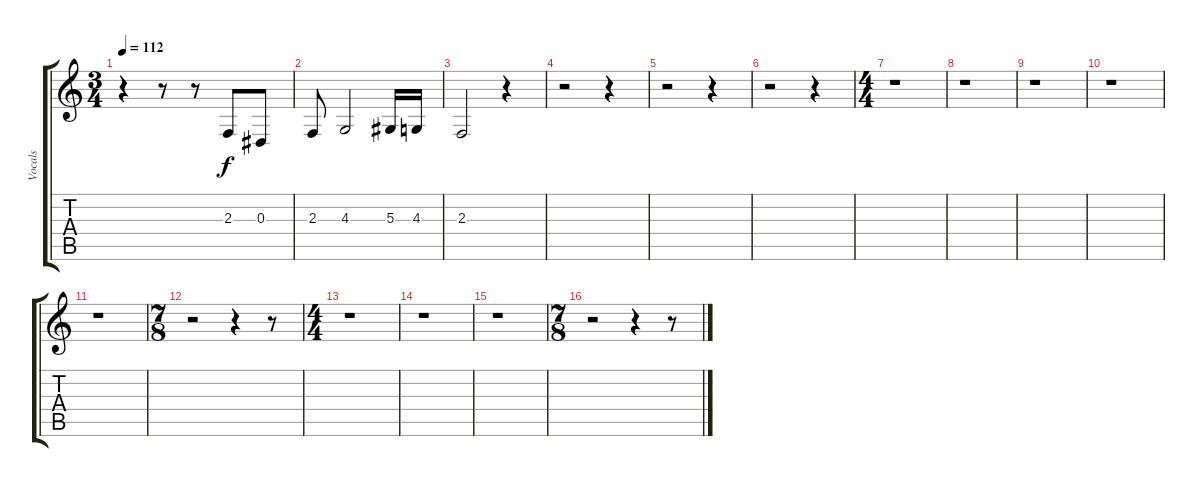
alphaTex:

\track ("Vocals" "Vocals") {instrument reedorgan}
\staff {score tabs}
\tuning (C4 G3 Eb3 Bb2 F2 C2) {hide}
\ts (3 4)
\tempo 112
\clef g2
\ks c
r.4{dy f} r.8 r.8 2.3.8 0.3.8 |
2.3.8 4.3.2 5.3.16 4.3.16 |
2.3.2 r.4 |
r.2 r.4 |
r.2 r.4 |
r.2 r.4 |
\ts (4 4)
r.1 |
r.1 |
r.1 |
r.1 |
r.1 |
\ts (7 8)
r.2 r.4 r.8 |
\ts (4 4)
r.1 |
r.1 |
r.1 |
\ts (7 8)
r.2 r.4 r.8
